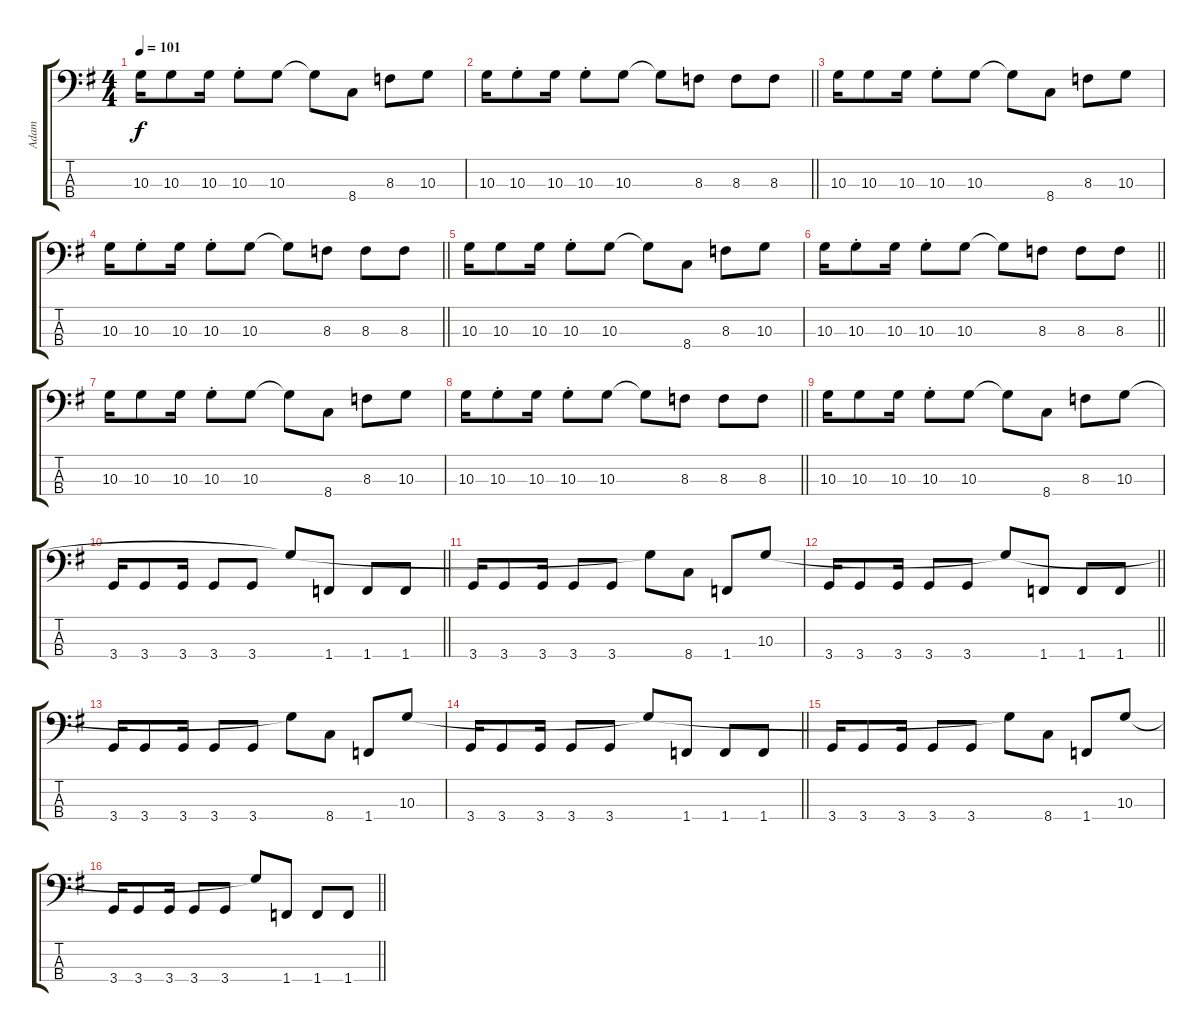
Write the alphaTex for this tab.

\track ("Adam" "Adam") {instrument electricbassfinger}
\staff {score tabs}
\tuning (G2 D2 A1 E1) {hide}
\ts (4 4)
\tempo 101
\clef f4
\ks g
10.3.16{dy f} 10.3.8 10.3.16 10.3{st}.8 10.3.8 10.3{t}.8 8.4.8 8.3.8 10.3.8 |
\barLineRight lightlight
10.3.16 10.3{st}.8 10.3.16 10.3{st}.8 10.3.8 10.3{t}.8 8.3.8 8.3.8 8.3.8 |
10.3.16 10.3.8 10.3.16 10.3{st}.8 10.3.8 10.3{t}.8 8.4.8 8.3.8 10.3.8 |
\barLineRight lightlight
10.3.16 10.3{st}.8 10.3.16 10.3{st}.8 10.3.8 10.3{t}.8 8.3.8 8.3.8 8.3.8 |
10.3.16 10.3.8 10.3.16 10.3{st}.8 10.3.8 10.3{t}.8 8.4.8 8.3.8 10.3.8 |
\barLineRight lightlight
10.3.16 10.3{st}.8 10.3.16 10.3{st}.8 10.3.8 10.3{t}.8 8.3.8 8.3.8 8.3.8 |
10.3.16 10.3.8 10.3.16 10.3{st}.8 10.3.8 10.3{t}.8 8.4.8 8.3.8 10.3.8 |
\barLineRight lightlight
10.3.16 10.3{st}.8 10.3.16 10.3{st}.8 10.3.8 10.3{t}.8 8.3.8 8.3.8 8.3.8 |
10.3.16 10.3.8 10.3.16 10.3{st}.8 10.3.8 10.3{t}.8 8.4.8 8.3.8 10.3.8 |
\barLineRight lightlight
3.4.16 3.4.8 3.4.16 3.4.8 3.4.8 10.3{t}.8 1.4.8 1.4.8 1.4.8 |
3.4.16 3.4.8 3.4.16 3.4.8 3.4.8 10.3{t}.8 8.4.8 1.4.8 10.3.8 |
\barLineRight lightlight
3.4.16 3.4.8 3.4.16 3.4.8 3.4.8 10.3{t}.8 1.4.8 1.4.8 1.4.8 |
3.4.16 3.4.8 3.4.16 3.4.8 3.4.8 10.3{t}.8 8.4.8 1.4.8 10.3.8 |
\barLineRight lightlight
3.4.16 3.4.8 3.4.16 3.4.8 3.4.8 10.3{t}.8 1.4.8 1.4.8 1.4.8 |
3.4.16 3.4.8 3.4.16 3.4.8 3.4.8 10.3{t}.8 8.4.8 1.4.8 10.3.8 |
\barLineRight lightlight
3.4.16 3.4.8 3.4.16 3.4.8 3.4.8 10.3{t}.8 1.4.8 1.4.8 1.4.8
